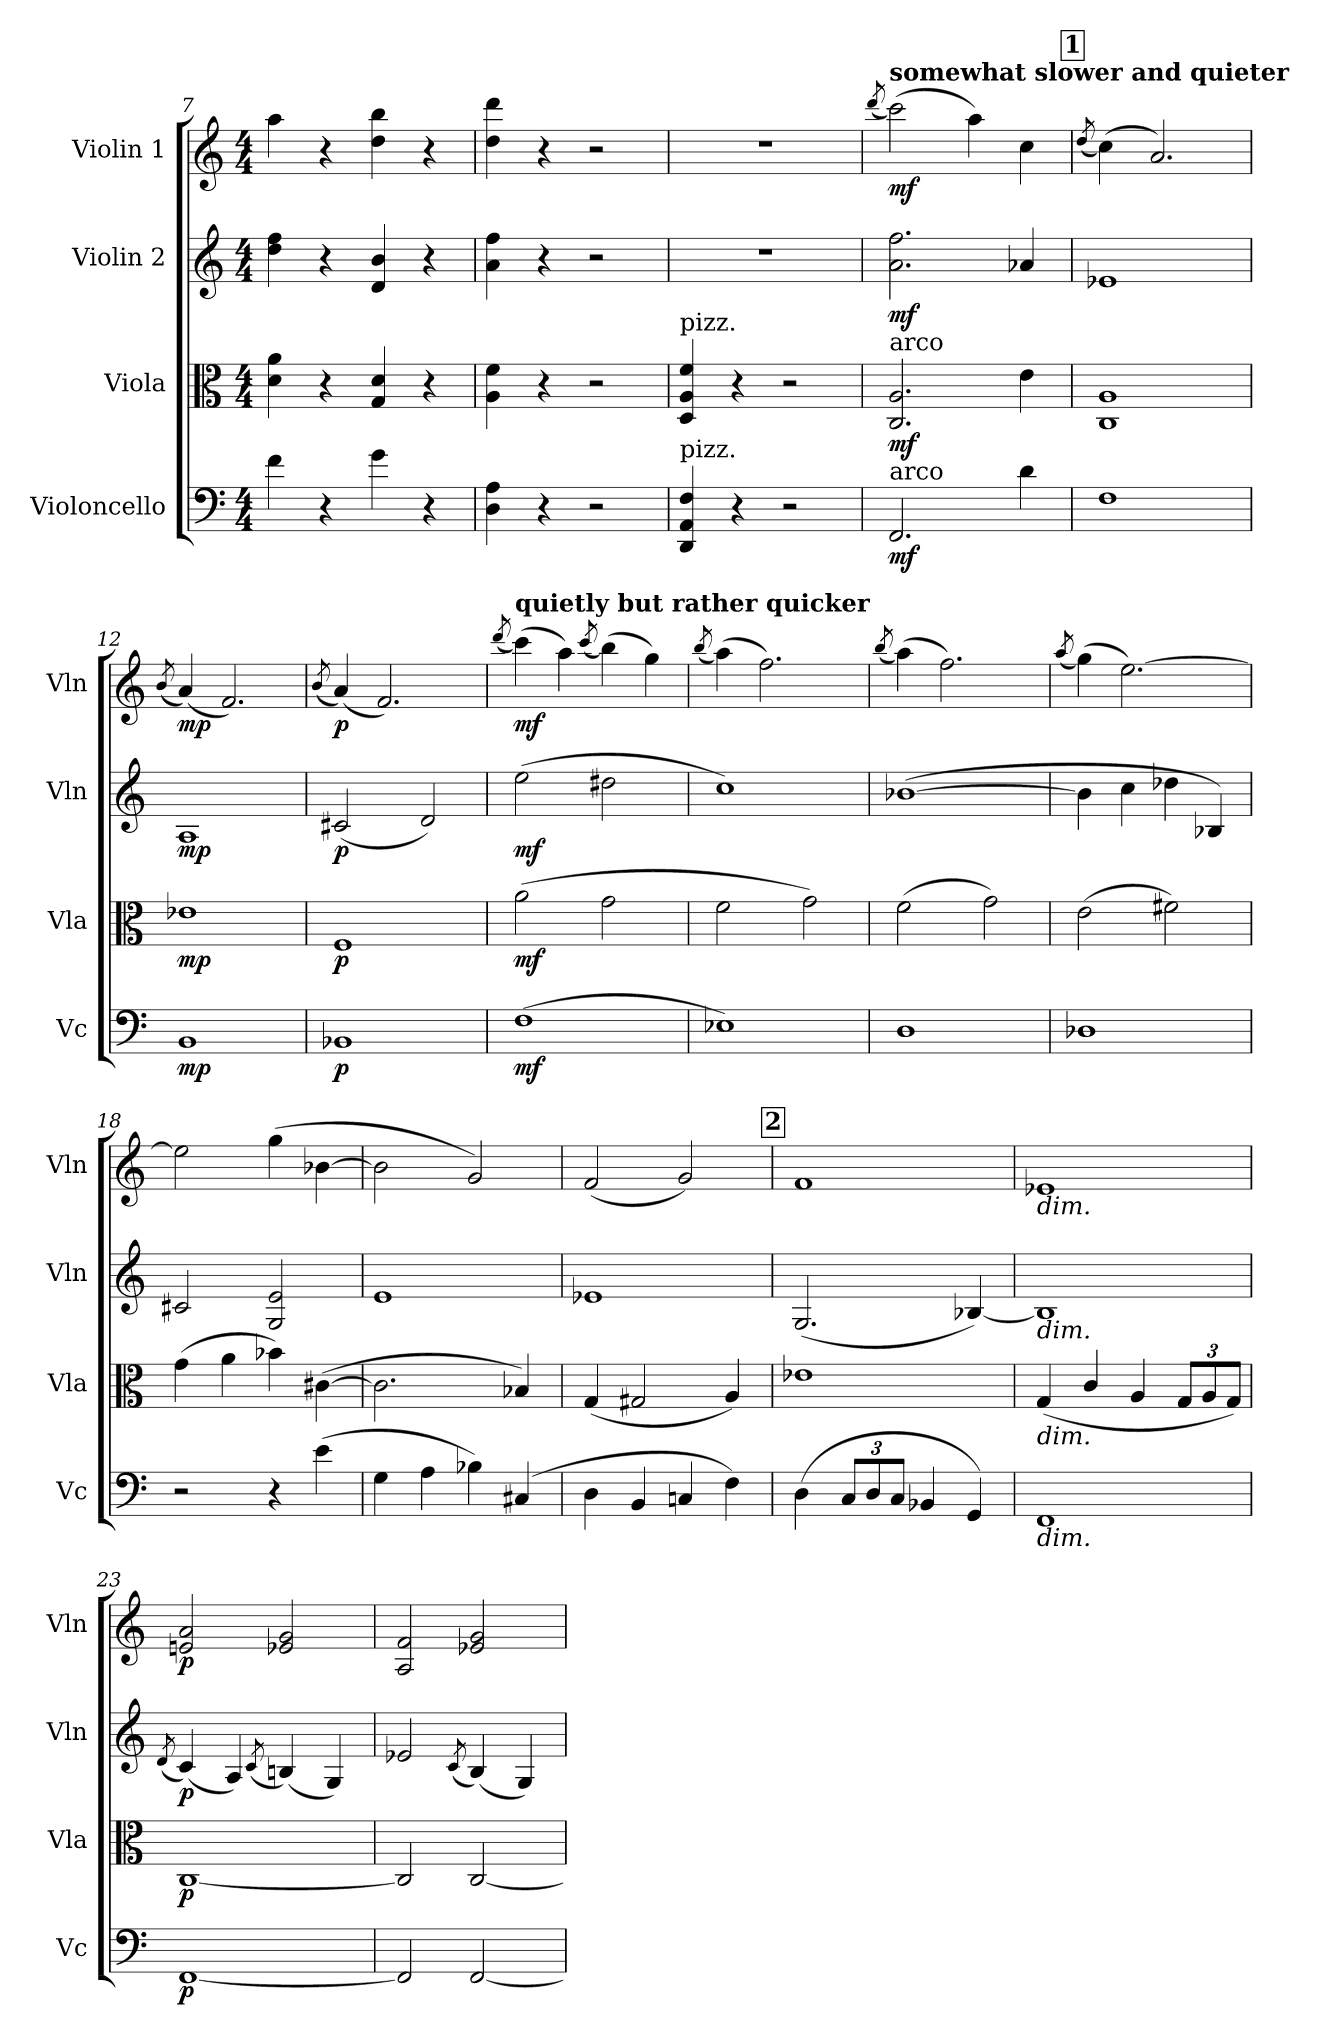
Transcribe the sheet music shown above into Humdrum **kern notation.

**kern	**dynam	**kern	**dynam	**kern	**dynam	**kern	**dynam
*part4	*part4	*part3	*part3	*part2	*part2	*part1	*part1
*staff4	*staff4	*staff3	*staff3	*staff2	*staff2	*staff1	*staff1
*I"Violoncello	*	*I"Viola	*	*I"Violin 2	*	*I"Violin 1	*
*I'Vc	*	*I'Vla	*	*I'Vln	*	*I'Vln	*
*clefF4	*	*clefC3	*	*clefG2	*	*clefG2	*
*k[]	*	*k[]	*	*k[]	*	*k[]	*
*M4/4	*	*M4/4	*	*M4/4	*	*M4/4	*
=7	=7	=7	=7	=7	=7	=7	=7
4f\	.	4d\ 4a\	.	4dd\ 4ff\	.	4aa\	.
4r	.	4r	.	4r	.	4r	.
4g\	.	4G/ 4d/	.	4d/ 4b/	.	4dd\ 4bb\	.
4r	.	4r	.	4r	.	4r	.
=8	=8	=8	=8	=8	=8	=8	=8
4D\ 4A\	.	4A\ 4f\	.	4a\ 4ff\	.	4dd\ 4ddd\	.
4r	.	4r	.	4r	.	4r	.
2r	.	2r	.	2r	.	2r	.
=9	=9	=9	=9	=9	=9	=9	=9
!	!	!LO:TX:a:t=pizz.	!	!	!	!	!
!LO:TX:a:t=pizz.	!	!	!	!	!	!	!
4DD/ 4AA/ 4F/	.	4D/ 4A/ 4f/	.	1r	.	1r	.
4r	.	4r	.	.	.	.	.
2r	.	2r	.	.	.	.	.
=10	=10	=10	=10	=10	=10	=10	=10
.	.	.	.	.	.	(8qddd/	.
!	!	!	!	!	!	!LO:TX:a:B:t=somewhat slower and quieter	!
!	!	!LO:TX:a:t=arco	!	!	!	!	!
!LO:TX:a:t=arco	!	!	!	!	!	!	!
!	!LO:DY:b	!	!LO:DY:b	!	!LO:DY:b	!	!LO:DY:b
2.FF/	mf	2.C/ 2.A/	mf	2.a\ 2.ff\	mf	(2ccc\)	mf
.	.	.	.	.	.	4aa\)	.
4d\	.	4e\	.	4a-X/	.	4cc\	.
!!LO:REH:place=s1:a:B:cj:fs=14:t=1
=11	=11	=11	=11	=11	=11	=11	=11
.	.	.	.	.	.	(8qdd/	.
1F	.	1C 1A	.	1e-X	.	(4cc\)	.
.	.	.	.	.	.	2.a/)	.
=12	=12	=12	=12	=12	=12	=12	=12
.	.	.	.	.	.	(8qb/	.
!	!LO:DY:b	!	!LO:DY:b	!	!LO:DY:b	!	!LO:DY:b
1BB	mp	1e-X	mp	1A	mp	(4a/)	mp
.	.	.	.	.	.	2.f/)	.
!!LO:LB:g=z
=13	=13	=13	=13	=13	=13	=13	=13
.	.	.	.	.	.	(8qb/	.
!	!LO:DY:b	!	!LO:DY:b	!	!LO:DY:b	!	!LO:DY:b
1BB-X	p	1F	p	(2c#X/	p	(4a/)	p
.	.	.	.	.	.	2.f/)	.
.	.	.	.	2d/)	.	.	.
=14	=14	=14	=14	=14	=14	=14	=14
.	.	.	.	.	.	(8qddd/	.
!	!	!	!	!	!	!LO:TX:a:B:t=quietly but rather quicker	!
!	!LO:DY:b	!	!LO:DY:b	!	!LO:DY:b	!	!LO:DY:b
(1F	mf	(2a\	mf	(2ee\	mf	(4ccc\)	mf
.	.	.	.	.	.	4aa\)	.
.	.	.	.	.	.	(8qccc/	.
.	.	2g\	.	2dd#X\	.	(4bb\)	.
.	.	.	.	.	.	4gg\)	.
=15	=15	=15	=15	=15	=15	=15	=15
.	.	.	.	.	.	(8qbb/	.
1E-X)	.	2f\	.	1cc)	.	(4aa\)	.
.	.	.	.	.	.	2.ff\)	.
.	.	2g\)	.	.	.	.	.
=16	=16	=16	=16	=16	=16	=16	=16
.	.	.	.	.	.	(8qbb/	.
1D	.	(2f\	.	([1b-X	.	(4aa\)	.
.	.	.	.	.	.	2.ff\)	.
.	.	2g\)	.	.	.	.	.
=17	=17	=17	=17	=17	=17	=17	=17
.	.	.	.	.	.	(8qaa/	.
1D-X	.	(2e\	.	4b-\]	.	(4gg\)	.
.	.	.	.	4cc\	.	[2.ee\)	.
.	.	2f#X\)	.	4dd-X\	.	.	.
.	.	.	.	4B-X/)	.	.	.
=18	=18	=18	=18	=18	=18	=18	=18
2r	.	(4g\	.	2c#X/	.	2ee\]	.
.	.	4a\	.	.	.	.	.
4r	.	4b-X\)	.	2G/ 2e/	.	(4gg\	.
(4e\	.	([4c#X\	.	.	.	[4b-X\	.
=19	=19	=19	=19	=19	=19	=19	=19
4G\	.	2.c#\]	.	1e	.	2b-\]	.
4A\	.	.	.	.	.	.	.
4B-X\)	.	.	.	.	.	2g/)	.
(4C#X/	.	4B-X/)	.	.	.	.	.
!!LO:LB:g=z
=20	=20	=20	=20	=20	=20	=20	=20
4D\	.	(4G/	.	1e-X	.	(2f/	.
4BB/	.	2G#X/	.	.	.	.	.
4Cn/	.	.	.	.	.	2g/)	.
4F\)	.	4A/)	.	.	.	.	.
!!LO:REH:place=s1:a:B:cj:fs=14:t=2
=21	=21	=21	=21	=21	=21	=21	=21
(<4D\	.	1e-X	.	(2.G/	.	1f	.
*Xbrackettup	*	*	*	*	*	*	*
12C/L	.	.	.	.	.	.	.
12D/	.	.	.	.	.	.	.
12C/J	.	.	.	.	.	.	.
4BB-X/	.	.	.	.	.	.	.
4GG/)	.	.	.	[4B-X/)	.	.	.
=22	=22	=22	=22	=22	=22	=22	=22
!	!	!	!	!	!	!LO:TX:b:i:t=dim.	!
!	!	!	!	!LO:TX:b:i:t=dim.	!	!	!
!	!	!LO:TX:b:i:t=dim.	!	!	!	!	!
!LO:TX:b:i:t=dim.	!	!	!	!	!	!	!
1FF	.	(4G/	.	1B-]	.	1e-X	.
.	.	4c/	.	.	.	.	.
.	.	4A/	.	.	.	.	.
*	*	*Xbrackettup	*	*	*	*	*
.	.	12G/L	.	.	.	.	.
.	.	12A/	.	.	.	.	.
.	.	12G/J)	.	.	.	.	.
=23	=23	=23	=23	=23	=23	=23	=23
.	.	.	.	(8qd/	.	.	.
!	!LO:DY:b	!	!LO:DY:b	!	!LO:DY:b	!	!LO:DY:b
[1FF	p	[1C	p	(4c/)	p	2en/ 2a/	p
.	.	.	.	4A/)	.	.	.
.	.	.	.	(8qc/	.	.	.
.	.	.	.	(4Bn/)	.	2e-X/ 2g/	.
.	.	.	.	4G/)	.	.	.
=24	=24	=24	=24	=24	=24	=24	=24
2FF/]	.	2C/]	.	2e-X/	.	2A/ 2f/	.
.	.	.	.	(8qc/	.	.	.
[2FF/	.	[2C/	.	(4B/)	.	2e-X/ 2g/	.
.	.	.	.	4G/)	.	.	.
=	=	=	=	=	=	=	=
*-	*-	*-	*-	*-	*-	*-	*-
